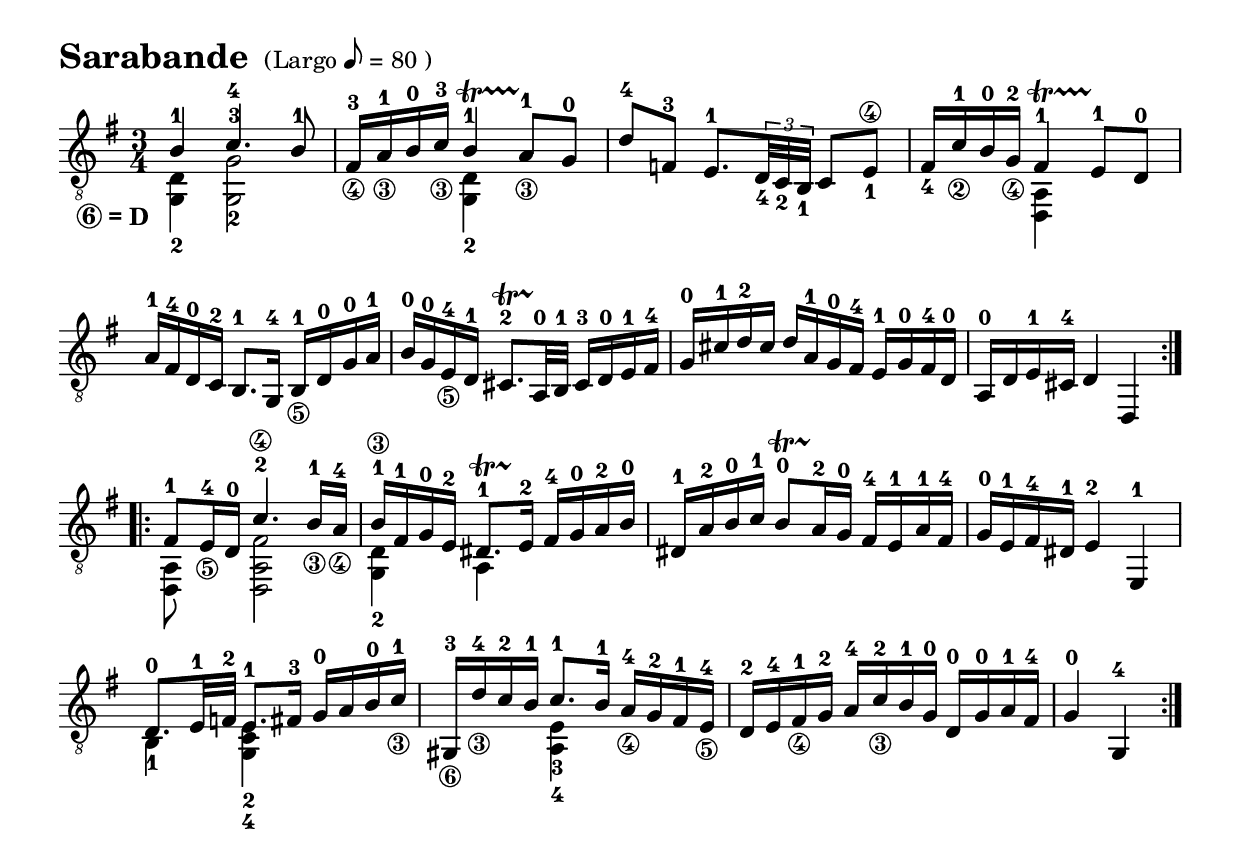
% This file is part of "Cello Suite in G-major BWV 1007" project
% Copyright on the terms of Creative Commons Legal Code CC0 1.0 Universal license
% Authors: Martyna Danysz (martynadanysz@gmail.com) and Tomasz Bojczuk (seelook@gmail.com)

\version "2.19.80"

\language "deutsch"


\include "global.ly"
\include "paper.ly"

#(set-global-staff-size 21)


%\header {
 % title = \markup  \center-column { \fontsize #3 {"Cello Suite in G-major BWV 1007" } "Sarabande" " "}
  %composer = \markup \center-column { "Johan Sebastian Bach" " " }
%}


\score {
    \header {
    piece = \markup { \bold { \fontsize #3 "Sarabande " }
     \concat {"(Largo " \smaller \smaller \general-align #Y #DOWN \note #"8" #1 " = 80 )" }
    }
  }
  \new Staff {
    \set Staff.midiInstrument="acoustic guitar (nylon)"
    \override Staff.NoteCollision #'merge-differently-headed = ##t
    \override Staff.NoteCollision #'merge-differently-dotted = ##t
    \override Staff.Stem #'length-fraction = #1.2
    \time 3/4
    \key g \major
    \clef "G_8"
    \relative c {
      
     <<{ 
       \once \override TextScript #'extra-offset = #'(-8 . 5) % wyskakuje ostrzeżenie -> log
    h'4^1 _\SCORDATURE c4.^4 h8^1
      | % 2
      fis16_\4-3 a_\3-1 h^0 c_\3-3 h4^1\startTrillSpan a8_\3-1\stopTrillSpan g-0
      | % 3
      d'^4 [f,^3] e8.^1\tuplet 3/2 {d32_4 c_2 h_1} c8 e_1\4
      | % 4
      fis16_4 c'_\2^1 h^0 g_\4^2 fis4^1\startTrillSpan e8^1\stopTrillSpan d^0
      | % 5
      a'16^1 fis^4 d^0 c^2 h8.^1 g16^4 h_\5^1 d^0 g^0 a^1
      | % 6
      h^0 g^0 e_\5^4 d^1 cis8.^2\startTrillSpan a32^0\stopTrillSpan h^1 cis16^3 d^0 e^1 fis^4
      | % 7
      g^0 cis^1 d^2 cis d a^1 g^0 fis^4 e^1 g^0 fis^4 d^0
      | % 8
      a^0 d e^1 cis^4 d4 d,\bar ":|.:" % 
      fis'8^1 e16_\5^4 d^0 c'4.^\4^2 h16_\3^1 a_\4^4     
      | % 18
      h\3-1 fis^1 g^0 e^2 dis8.^1\startTrillSpan e16^2\stopTrillSpan fis^4 g^0 a^2 h^0
      | % 19
      dis,^1 a'^2 h^0 c^1 h8^0\startTrillSpan a16^2\stopTrillSpan g^0 fis^4 e^1 a^1 fis^4
      | % 20
      g^0 e^1 fis^4 dis^1 e4^2 e,^1
      | % 21
      d'8.^0 e32^1 f^2 e8.^1 fis16^3 g^0 a h^0 c^1_\3
      | % 22
      gis,^3_\6 d''^4_\3 c^2 h^1 c8.^1 h16^1 a^4_\4 g^2 fis^1 e^4_\5
      | % 23
      d16^2 e16^4 fis^1_\4 g^2 a^4 c^2_\3 h^1 g^0
      | % 24
      d^0 g^0 a^1 fis^4 g4^0 g,^4\bar ":|."
      
      |}\\% 33
       
       {<d' g,_2>4 <g,_2g'^3>2
        s4 <g_2 d'>4 s4
        s2.
        s4 <d a'> s4
        s2.
        s2.
        s2.
        s2.
        <a' d,>8 s8 <d, a' fis'>2
        <d' g,_2>4 a4 s4
        s2.
        s2.
        h4_1  <g _4c_2 e>4 s4
        s4 <a_4 e'_3>4
        
        
       }>> \bar ":|."
    }

  }

  \midi {
    \context {
      \Score
      tempoWholesPerMinute = #(ly:make-moment 80 8)
    }
  }
  \layout {
    %ragged-last = ##t
  }

}




